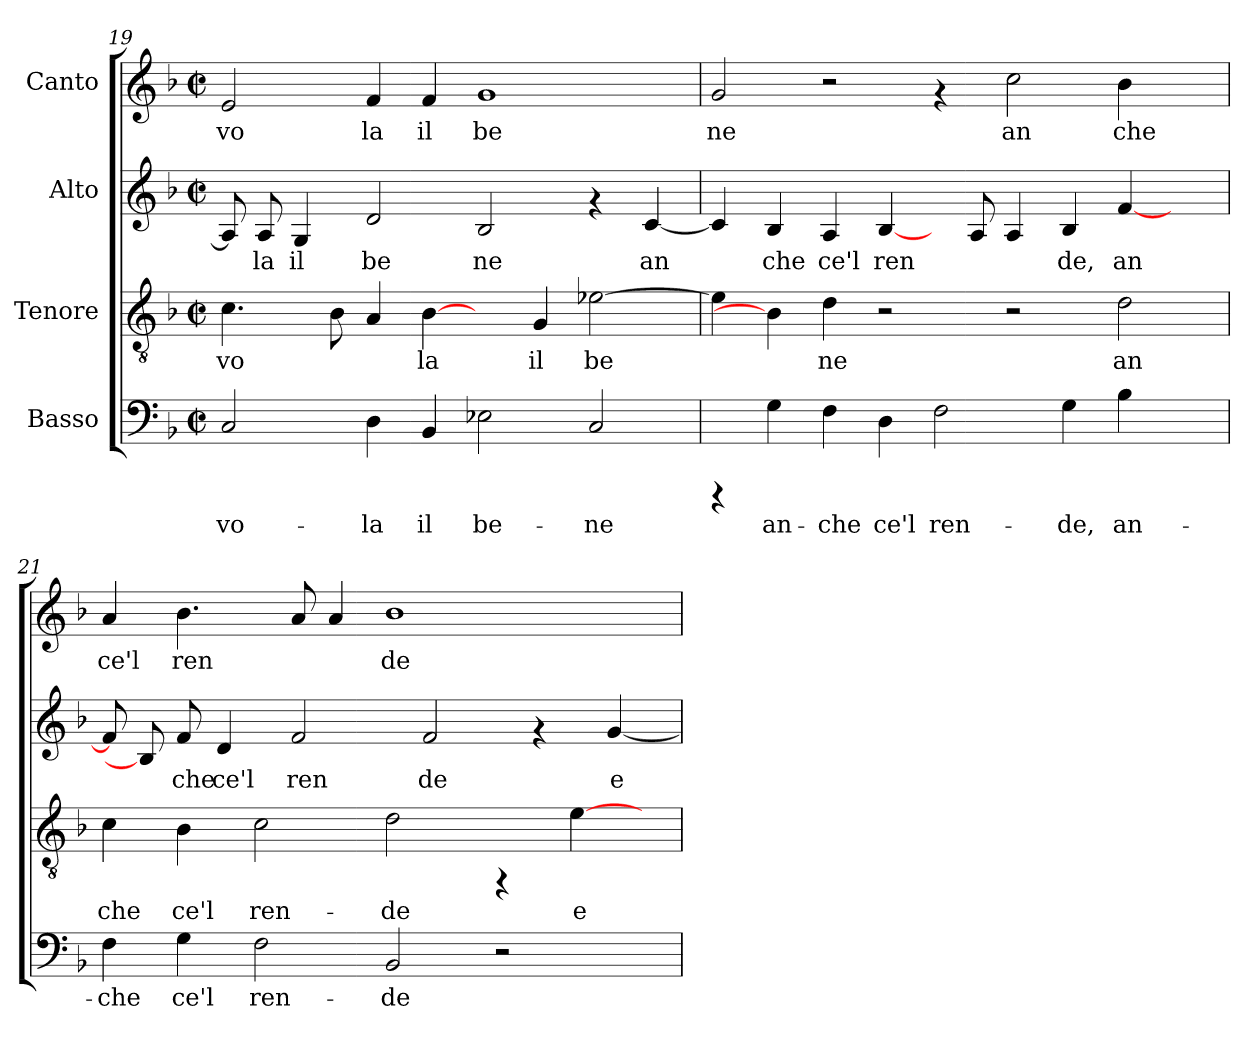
**kern	**text	**kern	**text	**kern	**text	**kern	**text
*part4	*part4	*part3	*part3	*part2	*part2	*part1	*part1
*staff4	*staff4	*staff3	*staff3	*staff2	*staff2	*staff1	*staff1
*I"Basso	*	*I"Tenore	*	*I"Alto	*	*I"Canto	*
*clefF4	*	*clefGv2	*	*clefG2	*	*clefG2	*
*k[b-]	*	*k[b-]	*	*k[b-]	*	*k[b-]	*
*F:	*	*F:	*	*F:	*	*F:	*
*M2/2	*	*M2/2	*	*M2/2	*	*M2/2	*
*met(c|)	*	*met(c|)	*	*met(c|)	*	*met(c|)	*
=19	=19	=19	=19	=19	=19	=19	=19
!	!LO:LY:b	!	!LO:LY:b	!	!LO:LY:b:cj	!	!LO:LY:b:cj
2C/	-vo-	4.c\	vo	8A/]	.	2e/	vo
!	!	!	!	!	!LO:LY:b:cj	!	!
.	.	.	.	8A/	la	.	.
!	!	!	!	!	!LO:LY:b:cj	!	!
.	.	.	.	4G/	il	.	.
!	!	!	!LO:LY:b	!	!	!	!
.	.	8B-\	.	.	.	.	.
!	!LO:LY:b	!	!LO:LY:b	!	!LO:LY:b:cj	!	!LO:LY:b:cj
4D\	-la	4A/	.	2d/	be	4f/	la
!	!LO:LY:b	!	!LO:LY:b	!	!	!	!LO:LY:b:cj
4BB-/	il	[4B-\	la	.	.	4f/	il
!	!LO:LY:b	!	!	!	!LO:LY:b:cj	!	!LO:LY:b:cj
2E-\	be-	4ryy	.	2B-/	ne	1g	be
!	!	!	!LO:LY:b	!	!	!	!
.	.	4G/	il	.	.	.	.
!	!LO:LY:b	!	!LO:LY:b	!	!	!	!
2C/	-ne	[>2e-X\	be	4rf	.	.	.
!	!	!	!	!	!LO:LY:b:cj	!	!
.	.	.	.	[<4c/	an	.	.
=20	=20	=20	=20	=20	=20	=20	=20
!	!	!	!LO:LY:b	!	!LO:LY:b:cj	!	!LO:LY:b:cj
4rCCC	.	4e-\]	.	4c/]	.	2g/	ne
!	!LO:LY:b	!	!	!	!LO:LY:b:cj	!	!
4G\	an-	4B-\]	.	4B-/	che	.	.
!	!LO:LY:b	!	!LO:LY:b	!	!LO:LY:b:cj	!	!
4F\	-che	4d\	ne	4A/	ce'l	2r	.
!	!LO:LY:b	!	!	!	!LO:LY:b:cj	!	!
4D\	ce'l	2r	.	[4B-/	ren	.	.
!	!LO:LY:b	!	!	!	!	!	!
2F\	ren-	.	.	8ryy	.	4rf	.
!	!	!	!	!	!LO:LY:b:cj	!	!
.	.	.	.	8A/	.	.	.
!	!	!	!	!	!LO:LY:b:cj	!	!LO:LY:b:cj
.	.	2r	.	4A/	.	2cc\	an
!	!LO:LY:b	!	!	!	!LO:LY:b:cj	!	!
4G\	-de,	.	.	4B-/	de,	.	.
!	!LO:LY:b	!	!LO:LY:b	!	!LO:LY:b:cj	!	!LO:LY:b:cj
4B-\	an-	2d\	an	[<4f/	an	4b-\	che
4ryy	.	.	.	4ryy	.	4ryy	.
!!LO:LB:g=z
=21	=21	=21	=21	=21	=21	=21	=21
!	!LO:LY:b	!	!LO:LY:b	!	!LO:LY:b:cj	!	!LO:LY:b:cj
4F\	-che	4c\	che	8f/]	.	4a/	ce'l
.	.	.	.	8B-/]	.	.	.
!	!LO:LY:b	!	!LO:LY:b	!	!LO:LY:b:cj	!	!LO:LY:b:cj
4G\	ce'l	4B-\	ce'l	8f/	che	4.b-\	ren-
!	!	!	!	!	!LO:LY:b:cj	!	!
.	.	.	.	4d/	ce'l	.	.
!	!LO:LY:b	!	!LO:LY:b	!	!	!	!
2F\	ren-	2c\	ren-	.	.	.	.
!	!	!	!	!	!LO:LY:b:cj	!	!LO:LY:b:cj
.	.	.	.	2f/	ren	8a/	--
!	!	!	!	!	!	!	!LO:LY:b:cj
.	.	.	.	.	.	4a/	--
!	!LO:LY:b	!	!LO:LY:b	!	!	!	!LO:LY:b:cj
2BB-/	-de	2d\	-de	.	.	1b-	-de
!	!	!	!	!	!LO:LY:b:cj	!	!
.	.	.	.	2f/	de	.	.
2r	.	4rFF	.	.	.	.	.
.	.	.	.	4rf	.	.	.
!	!	!	!LO:LY:b	!	!	!	!
.	.	[>4e\	e	.	.	.	.
!	!	!	!	!	!LO:LY:b:cj	!	!
.	.	.	.	[<4g/	e	.	.
8ryy	.	8ryy	.	.	.	8ryy	.
=	=	=	=	=	=	=	=
*-	*-	*-	*-	*-	*-	*-	*-
